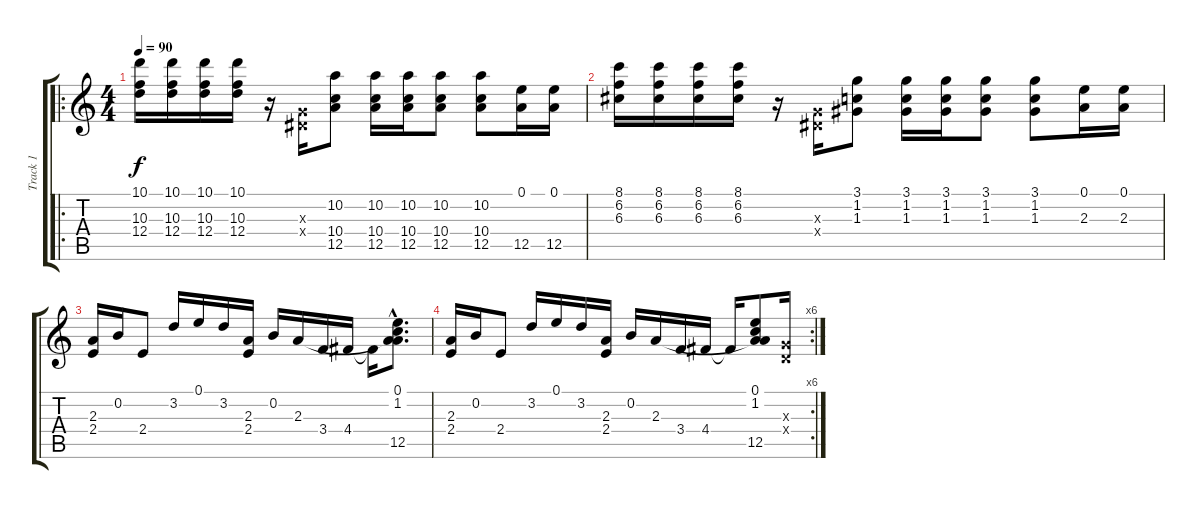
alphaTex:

\track ("Track 1" "Track 1") {instrument acousticguitarsteel}
\staff {score tabs}
\tuning (E4 B3 G3 D3 A2 E2) {hide}
\ro
\ts (4 4)
\tempo 90
\clef g2
\ks c
(10.1 10.3 12.4).16{dy f instrument acousticguitarsteel} (10.1 10.3 12.4).16 (10.1 10.3 12.4).16 (10.1 10.3 12.4).16 r.16 (0.3{x} 1.4{x}).16 (10.2 10.4 12.5).8 (10.2 10.4 12.5).16 (10.2 10.4 12.5).16 (10.2 10.4 12.5).8 (10.2 10.4 12.5).8 (0.1 12.5).16 (0.1 12.5).16 |
(8.1 6.2 6.3).16 (8.1 6.2 6.3).16 (8.1 6.2 6.3).16 (8.1 6.2 6.3).16 r.16 (0.3{x} 1.4{x}).16 (3.1 1.2 1.3).8 (3.1 1.2 1.3).16 (3.1 1.2 1.3).16 (3.1 1.2 1.3).8 (3.1 1.2 1.3).8 (0.1 2.3).16 (0.1 2.3).16 |
(2.3 2.4).16 0.2.16 2.4.8 3.2.16 0.1.16 3.2.16 (2.3 2.4).16 0.2.16 2.3.16 3.4.16 4.4.16 4.4{t}.16 (0.1{hac} 1.2{hac} 2.3{hac t} 12.5{hac}).8{d} |
\rc 6
(2.3 2.4).16 0.2.16 2.4.8 3.2.16 0.1.16 3.2.16 (2.3 2.4).16 0.2.16 2.3.16 3.4.16 4.4.16 4.4{t}.16 (0.1 1.2 2.3{t} 12.5).8 (0.3{x} 0.4{x}).16
